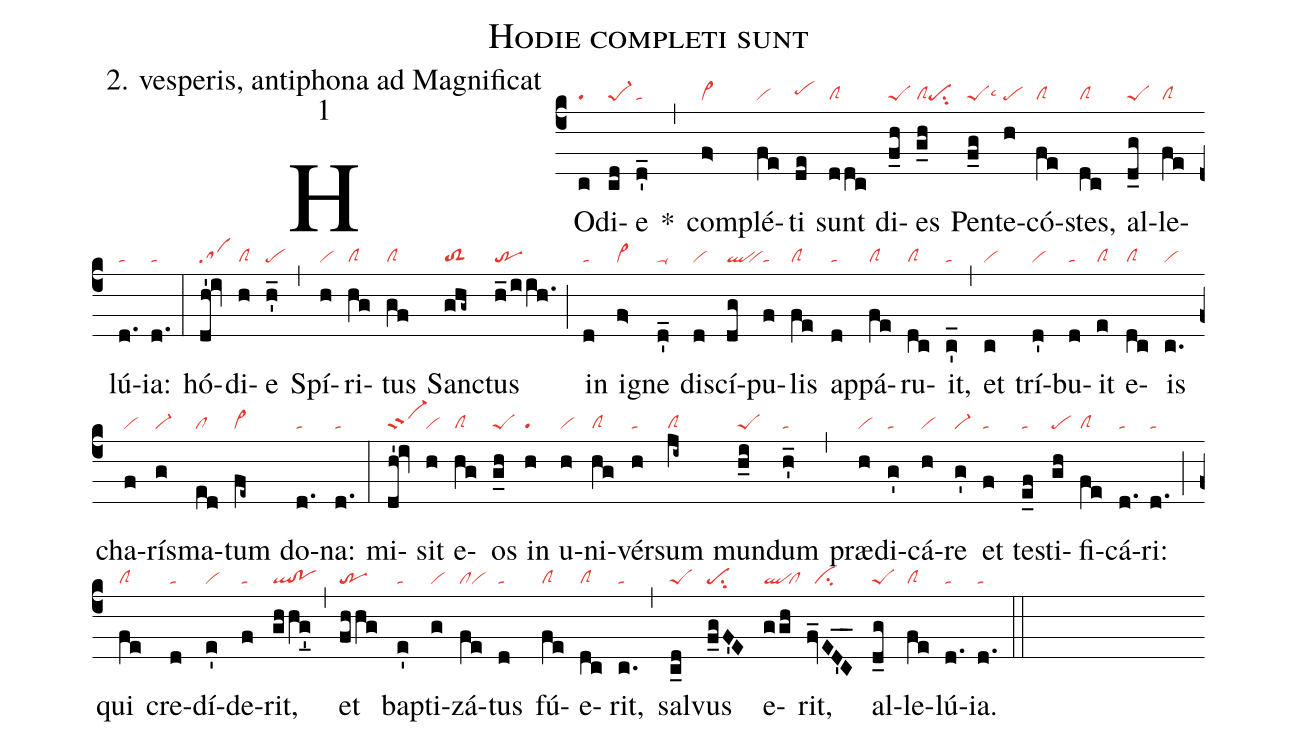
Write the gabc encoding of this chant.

name: Hodie completi sunt;
office-part: 2. vesperis, antiphona ad Magnificat;
mode: 1;
nabc-lines: 1;
%%
(c4)
HO(c|pu)di(cd|pe-1)e(d'_|ta) *(,)
com(f>|vi>)plé(fe|vi)ti(de|pehh) sunt(d/dc|clS) di(f_h|peS)es(g_h|clSpesu2) Pen(f_g|peSlsc6)te(h|pe)có(fe|clS)stes,(dc|clS) al(d_g|peS)le(fe|clS)lú(d.|ta)ia:(d.|ta) (:)
hó(dh'!iv|sa)di(h|clS)e(h'_|pe) (,)
Spí(h|vi)ri(hg|clS)tus(gf|clS) San(ghg~|toS2)ctus(h_/i/ih.|tr) (;)
in(d|ta) ig(f>|vi>)ne(d'_|ta-) di(d|vi)scí(dg|ql``vi)pu(f|ta)lis(fe|clS) ap(d|ta)pá(fe|clS)ru(dc|clS)it,(c'_|ta) (,)
et(c|vi) trí(d'|vi)bu(d|ta)it(e|clS) e(dc|clS)is(c.|vi) cha(f|vi)rí(g|vi-)sma(ed|cl)tum(fe~|vi>) do(d.|ta)na:(d.|ta) (:)
mi(dh'!iv|sc-)sit(h|vi) e(hg|clS)os(g_h|peS) in(h|pu) u(h|vi)ni(hg|clS)vér(h|ta)sum(ji~|clS) mun(h_i|peS)dum(h'_|ta) (,)
præ(h|vi)di(g'|ta)cá(h|vi)re(g'|vi-) et(f|ta) te(e_f|ta)sti(gh|pe)fi(fe|clS)cá(d.|ta)ri:(d.|ta) (;)
qui(fe|clS) cre(d|ta)dí(e'|vi)de(f|ta)rit,(ghhg'_|ql!po) (,)
et(fhhg|tr) ba(e'|ta)pti(g|vi)zá(fe|clvi)tus(d|ta) fú(fe|clS)e(dc|clS)rit,(c.|ta) (,)
sal(c_d|peS)vus(f_gF'E|pesu2) e(ggh|ql`cl)rit,(fv_ED'C__|//ci) al(d_g|peS)le(fe|clS)lú(d.|ta)ia.(d.|ta) (::)
